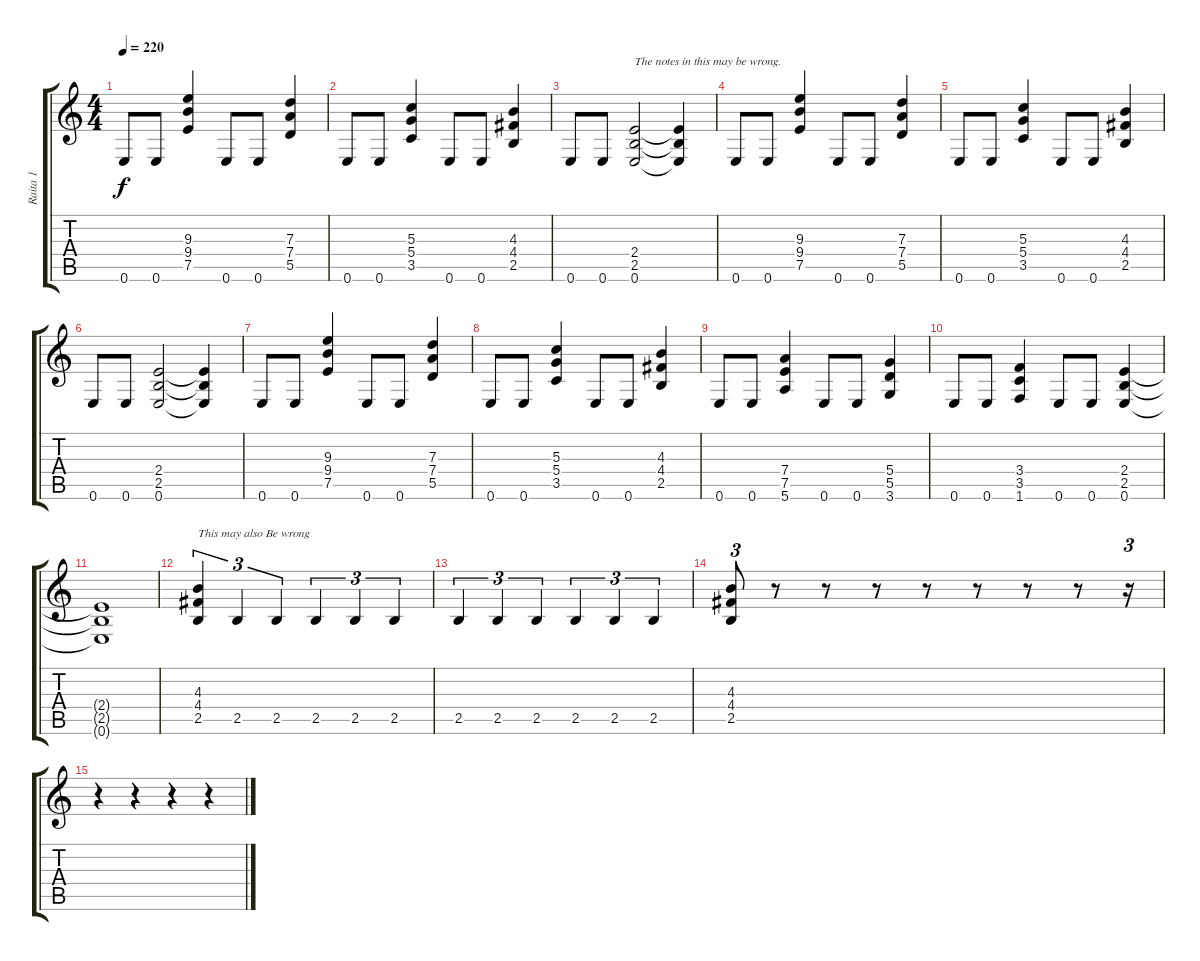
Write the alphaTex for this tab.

\track ("Raita 1" "Raita 1") {instrument distortionguitar}
\staff {score tabs}
\tuning (E4 B3 G3 D3 A2 E2) {hide}
\ts (4 4)
\tempo 220
\clef g2
\ks c
0.6.8{dy f instrument distortionguitar} 0.6.8 (9.3 9.4 7.5).4 0.6.8 0.6.8 (7.3 7.4 5.5).4 |
0.6.8 0.6.8 (5.3 5.4 3.5).4 0.6.8 0.6.8 (4.3 4.4 2.5).4 |
0.6.8 0.6.8 (2.4 2.5 0.6).2{txt "The notes in this may be wrong."} (2.4{t} 2.5{t} 0.6{t}).4 |
0.6.8 0.6.8 (9.3 9.4 7.5).4 0.6.8 0.6.8 (7.3 7.4 5.5).4 |
0.6.8 0.6.8 (5.3 5.4 3.5).4 0.6.8 0.6.8 (4.3 4.4 2.5).4 |
0.6.8 0.6.8 (2.4 2.5 0.6).2 (2.4{t} 2.5{t} 0.6{t}).4 |
0.6.8 0.6.8 (9.3 9.4 7.5).4 0.6.8 0.6.8 (7.3 7.4 5.5).4 |
0.6.8 0.6.8 (5.3 5.4 3.5).4 0.6.8 0.6.8 (4.3 4.4 2.5).4 |
0.6.8 0.6.8 (7.4 7.5 5.6).4 0.6.8 0.6.8 (5.4 5.5 3.6).4 |
0.6.8 0.6.8 (3.4 3.5 1.6).4 0.6.8 0.6.8 (2.4 2.5 0.6).4 |
(2.4{t} 2.5{t} 0.6{t}).1 |
(4.3 4.4 2.5).4{tu (3 2) txt "This may also Be wrong "} 2.5.4{tu (3 2)} 2.5.4{tu (3 2)} 2.5.4{tu (3 2)} 2.5.4{tu (3 2)} 2.5.4{tu (3 2)} |
2.5.4{tu (3 2)} 2.5.4{tu (3 2)} 2.5.4{tu (3 2)} 2.5.4{tu (3 2)} 2.5.4{tu (3 2)} 2.5.4{tu (3 2)} |
(4.3 4.4 2.5).8{tu (3 2)} r.8 r.8 r.8 r.8 r.8 r.8 r.8 r.16{tu (3 2)} |
r.4 r.4 r.4 r.4
